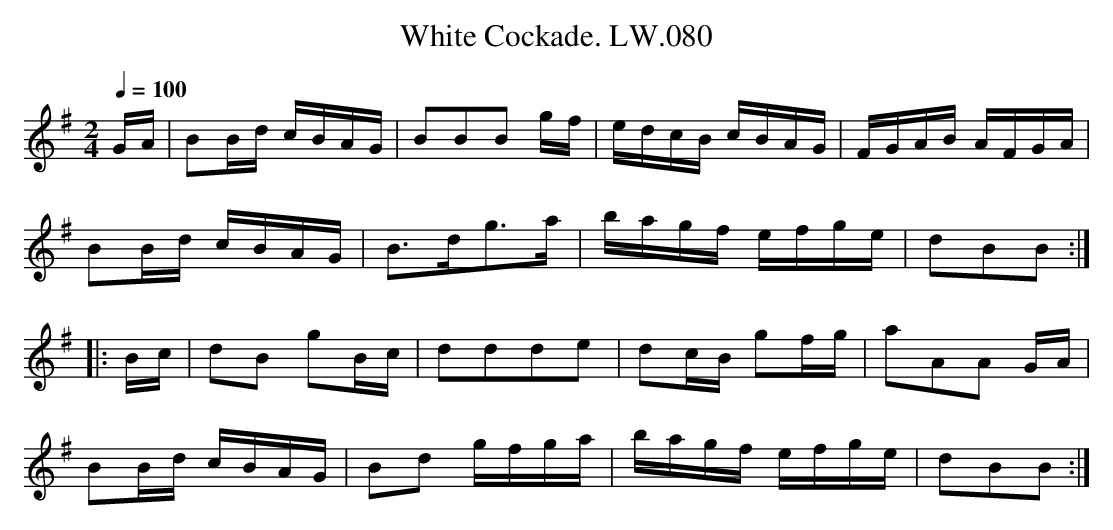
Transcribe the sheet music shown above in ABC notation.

X:1
T:White Cockade. LW.080
M:2/4
L:1/16
Q:1/4=100
K:G
GA | B2Bd cBAG | B2B2B2 gf | edcB cBAG | FGAB AFGA |
B2Bd cBAG | B2>d2g2>a2 | bagf efge | d2B2B2:|
|:Bc | d2B2 g2Bc | d2d2d2e2 | d2cB g2fg | a2A2A2 GA |
B2Bd cBAG | B2d2 gfga | bagf efge | d2B2B2:|
